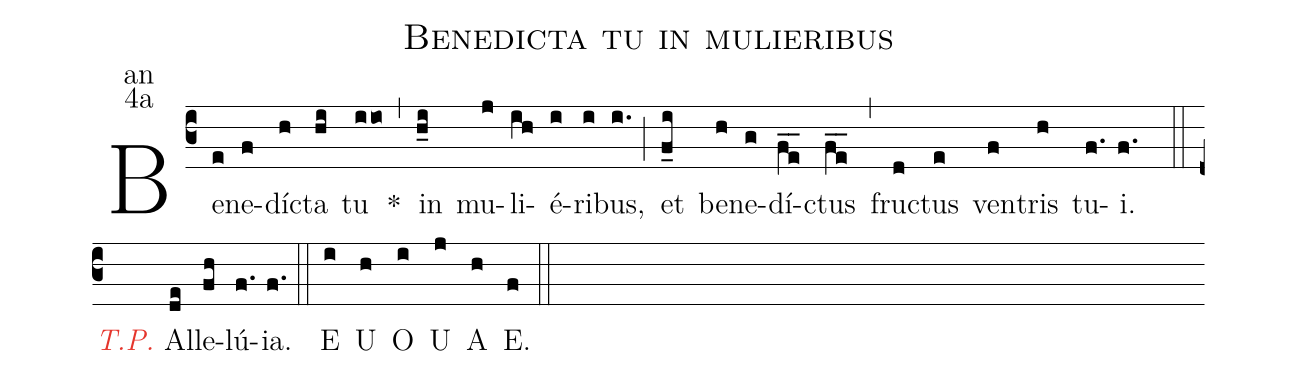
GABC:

name:Benedicta tu in mulieribus;
office-part:an;
mode:4a;
%%
(c3) Be(e)ne(f)dí(h)cta(hi) tu(iio) <sp>*</sp>(,) in(h_i) mu(j)li(ih)é(i)ri(i)bus,(i.) (;)
et(f_i) be(h)ne(g)dí(fe__)ctus(fe__) (,)
fru(d)ctus(e) ven(f)tris(h) tu(f.)i.(f.) (::)
<i><c>T.P.</c></i> {A}l(de)le(fh)lú(f.){ia}.(f.) (::)
<eu>E(i) U(h) O(i) U(j) A(h) E.(f) </eu>(::)
